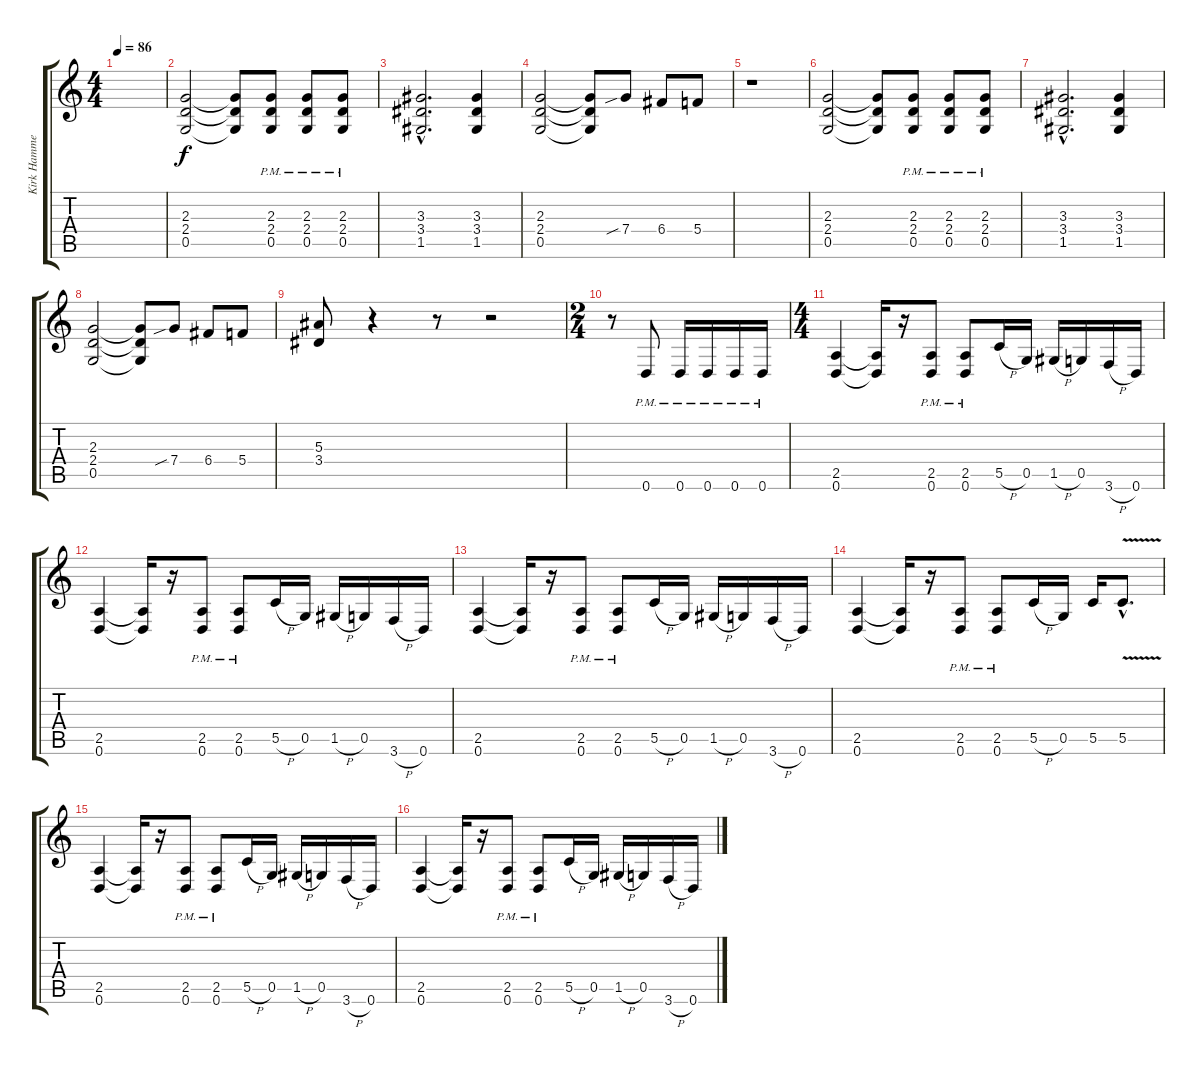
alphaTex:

\track ("Kirk Hammett" "Kirk Hamme") {instrument distortionguitar}
\staff {score tabs}
\tuning (D4 A3 F3 C3 G2 D2) {hide}
\ts (4 4)
\tempo 86
\clef g2
\ks c
|
(2.3 2.4 0.5).2 (2.3{t} 2.4{t} 0.5{t}).8 (2.3{pm} 2.4{pm} 0.5{pm}).8 (2.3{pm} 2.4{pm} 0.5{pm}).8 (2.3{pm} 2.4{pm} 0.5{pm}).8 |
(3.3{hac} 3.4{hac} 1.5{hac}).2{d} (3.3 3.4 1.5).4 |
(2.3 2.4 0.5).2 (2.3{t} 2.4{t} 0.5{t}).8 7.4{sib}.8 6.4.8 5.4.8 |
r.1 |
(2.3 2.4 0.5).2 (2.3{t} 2.4{t} 0.5{t}).8 (2.3{pm} 2.4{pm} 0.5{pm}).8 (2.3{pm} 2.4{pm} 0.5{pm}).8 (2.3{pm} 2.4{pm} 0.5{pm}).8 |
(3.3{hac} 3.4{hac} 1.5{hac}).2{d} (3.3 3.4 1.5).4 |
(2.3 2.4 0.5).2 (2.3{t} 2.4{t} 0.5{t}).8 7.4{sib}.8 6.4.8 5.4.8 |
(5.3 3.4).8 r.4 r.8 r.2 |
\ts (2 4)
r.8 0.6{pm}.8 0.6{pm}.16 0.6{pm}.16 0.6{pm}.16 0.6{pm}.16 |
\ts (4 4)
(2.5 0.6).4 (2.5{t} 0.6{t}).16 r.16 (2.5{pm} 0.6{pm}).8 (2.5{pm} 0.6{pm}).8 5.5{h}.16 0.5.16 1.5{h}.16 0.5.16 3.6{h}.16 0.6.16 |
(2.5 0.6).4 (2.5{t} 0.6{t}).16 r.16 (2.5{pm} 0.6{pm}).8 (2.5{pm} 0.6{pm}).8 5.5{h}.16 0.5.16 1.5{h}.16 0.5.16 3.6{h}.16 0.6.16 |
(2.5 0.6).4 (2.5{t} 0.6{t}).16 r.16 (2.5{pm} 0.6{pm}).8 (2.5{pm} 0.6{pm}).8 5.5{h}.16 0.5.16 1.5{h}.16 0.5.16 3.6{h}.16 0.6.16 |
(2.5 0.6).4 (2.5{t} 0.6{t}).16 r.16 (2.5{pm} 0.6{pm}).8 (2.5{pm} 0.6{pm}).8 5.5{h}.16 0.5.16 5.5.16 5.5{v hac}.8{d} |
(2.5 0.6).4 (2.5{t} 0.6{t}).16 r.16 (2.5{pm} 0.6{pm}).8 (2.5{pm} 0.6{pm}).8 5.5{h}.16 0.5.16 1.5{h}.16 0.5.16 3.6{h}.16 0.6.16 |
(2.5 0.6).4 (2.5{t} 0.6{t}).16 r.16 (2.5{pm} 0.6{pm}).8 (2.5{pm} 0.6{pm}).8 5.5{h}.16 0.5.16 1.5{h}.16 0.5.16 3.6{h}.16 0.6.16
